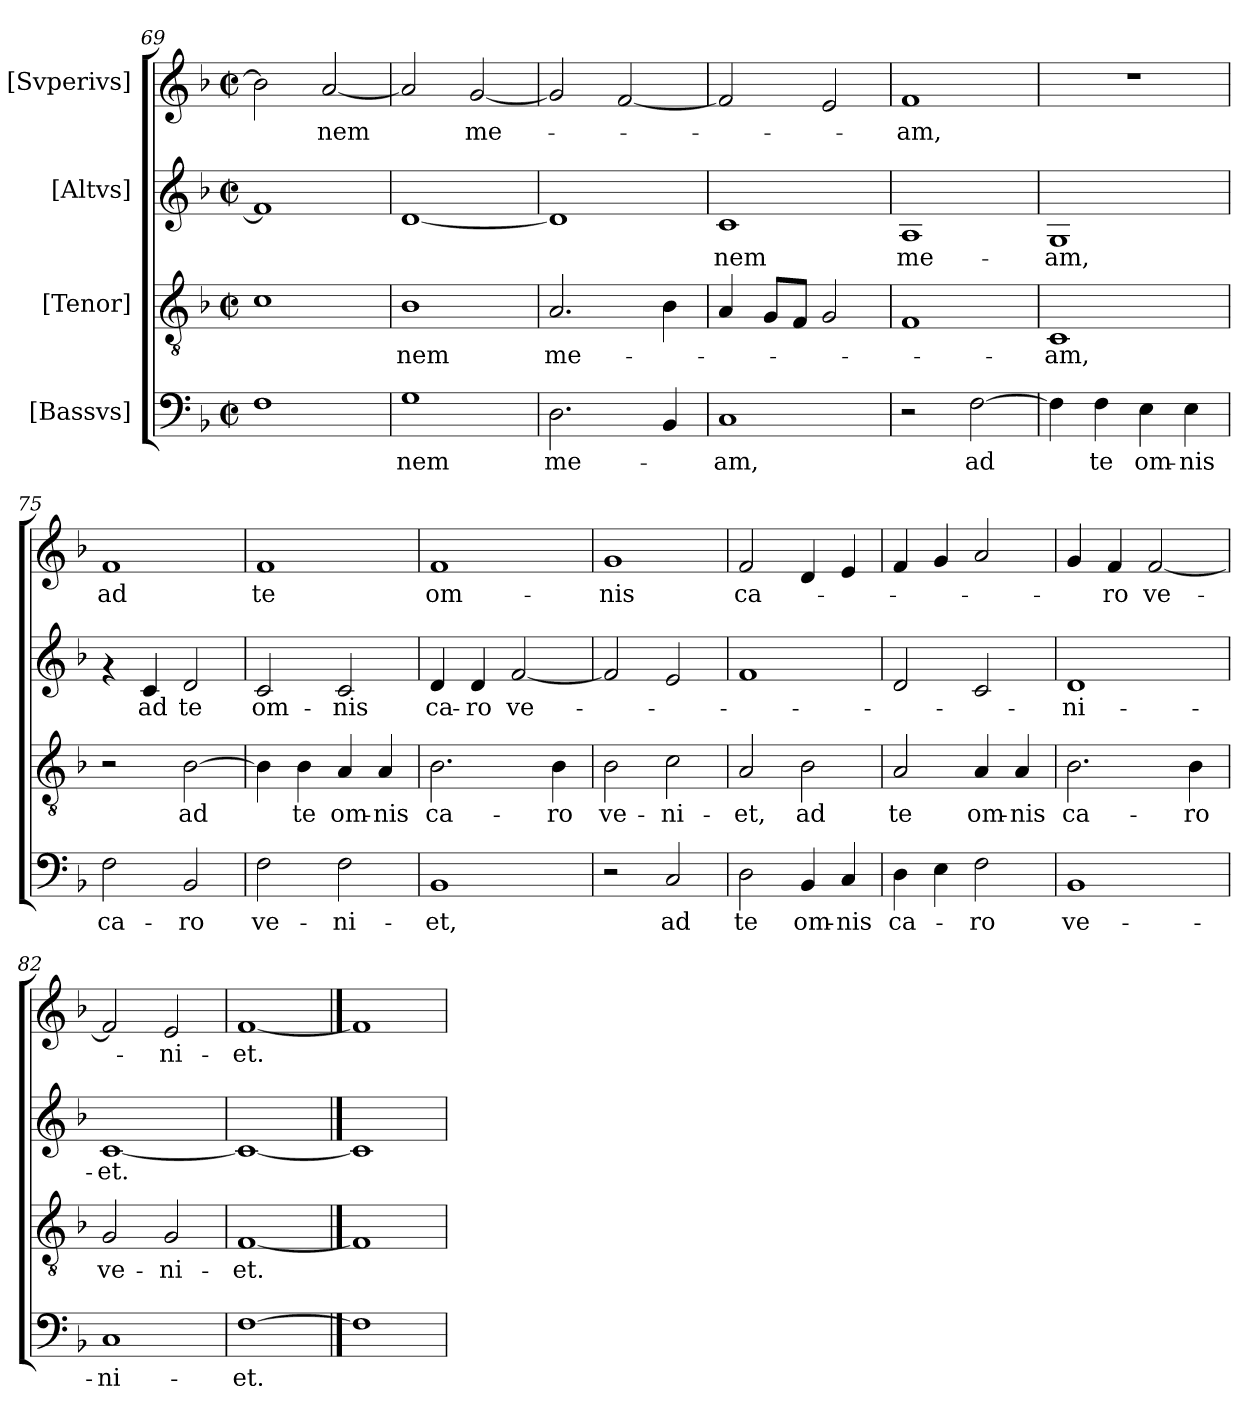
**kern	**text	**kern	**text	**kern	**text	**kern	**text
*part4	*part4	*part3	*part3	*part2	*part2	*part1	*part1
*staff4	*staff4	*staff3	*staff3	*staff2	*staff2	*staff1	*staff1
*I"[Bassvs]	*	*I"[Tenor]	*	*I"[Altvs]	*	*I"[Svperivs]	*
*clefF4	*	*clefGv2	*	*clefG2	*	*clefG2	*
*k[b-]	*	*k[b-]	*	*k[b-]	*	*k[b-]	*
*F:	*	*F:	*	*F:	*	*F:	*
*M2/2	*	*M2/2	*	*M2/2	*	*M2/2	*
*met(c|)	*	*met(c|)	*	*met(c|)	*	*met(c|)	*
=69	=69	=69	=69	=69	=69	=69	=69
1F	.	1c	.	1f]	.	2b-\]	.
!	!	!	!	!	!	!	!LO:LY:b
.	.	.	.	.	.	[<2a/	-nem
!!LO:LB:g=z
=70	=70	=70	=70	=70	=70	=70	=70
!	!LO:LY:b	!	!LO:LY:b	!	!	!	!
1G	-nem	1B-	-nem	[<1d	.	2a/]	.
!	!	!	!	!	!	!	!LO:LY:b
.	.	.	.	.	.	[<2g/	me-
=71	=71	=71	=71	=71	=71	=71	=71
!	!LO:LY:b	!	!LO:LY:b	!	!	!	!
2.D\	me-	2.A/	me-	1d]	.	2g/]	.
.	.	.	.	.	.	[<2f/	.
4BB-/	.	4B-\	.	.	.	.	.
=72	=72	=72	=72	=72	=72	=72	=72
!	!LO:LY:b	!	!	!	!LO:LY:b	!	!
1C	-am,	4A/	.	1c	-nem	2f/]	.
.	.	8G/L	.	.	.	.	.
.	.	8F/J	.	.	.	.	.
.	.	2G/	.	.	.	2e/	.
=73	=73	=73	=73	=73	=73	=73	=73
!	!	!	!	!	!LO:LY:b	!	!LO:LY:b
2r	.	1F	.	1A	me-	1f	-am,
!	!LO:LY:b	!	!	!	!	!	!
[>2F\	ad	.	.	.	.	.	.
=74	=74	=74	=74	=74	=74	=74	=74
!	!	!	!LO:LY:b	!	!LO:LY:b	!	!
4F\]	.	1C	-am,	1G	-am,	1r	.
!	!LO:LY:b	!	!	!	!	!	!
4F\	te	.	.	.	.	.	.
!	!LO:LY:b	!	!	!	!	!	!
4E\	om-	.	.	.	.	.	.
!	!LO:LY:b	!	!	!	!	!	!
4E\	-nis	.	.	.	.	.	.
=75	=75	=75	=75	=75	=75	=75	=75
!	!LO:LY:b	!	!	!	!	!	!LO:LY:b
2F\	ca-	2r	.	4rf	.	1f	ad
!	!	!	!	!	!LO:LY:b	!	!
.	.	.	.	4c/	ad	.	.
!	!LO:LY:b	!	!LO:LY:b	!	!LO:LY:b	!	!
2BB-/	-ro	[>2B-\	ad	2d/	te	.	.
=76	=76	=76	=76	=76	=76	=76	=76
!	!LO:LY:b	!	!	!	!LO:LY:b	!	!LO:LY:b
2F\	ve-	4B-\]	.	2c/	om-	1f	te
!	!	!	!LO:LY:b	!	!	!	!
.	.	4B-\	te	.	.	.	.
!	!LO:LY:b	!	!LO:LY:b	!	!LO:LY:b	!	!
2F\	-ni-	4A/	om-	2c/	-nis	.	.
!	!	!	!LO:LY:b	!	!	!	!
.	.	4A/	-nis	.	.	.	.
!!LO:PB:g=z
=77	=77	=77	=77	=77	=77	=77	=77
!	!LO:LY:b	!	!LO:LY:b	!	!LO:LY:b	!	!LO:LY:b
1BB-	-et,	2.B-\	ca-	4d/	ca-	1f	om-
!	!	!	!	!	!LO:LY:b	!	!
.	.	.	.	4d/	-ro	.	.
!	!	!	!	!	!LO:LY:b	!	!
.	.	.	.	[<2f/	ve-	.	.
!	!	!	!LO:LY:b	!	!	!	!
.	.	4B-\	-ro	.	.	.	.
=78	=78	=78	=78	=78	=78	=78	=78
!	!	!	!LO:LY:b	!	!	!	!LO:LY:b
2r	.	2B-\	ve-	2f/]	.	1g	-nis
!	!LO:LY:b	!	!LO:LY:b	!	!	!	!
2C/	ad	2c\	-ni-	2e/	.	.	.
=79	=79	=79	=79	=79	=79	=79	=79
!	!LO:LY:b	!	!LO:LY:b	!	!	!	!LO:LY:b
2D\	te	2A/	-et,	1f	.	2f/	ca-
!	!LO:LY:b	!	!LO:LY:b	!	!	!	!
4BB-/	om-	2B-\	ad	.	.	4d/	.
!	!LO:LY:b	!	!	!	!	!	!
4C/	-nis	.	.	.	.	4e/	.
=80	=80	=80	=80	=80	=80	=80	=80
!	!LO:LY:b	!	!LO:LY:b	!	!	!	!
4D\	ca-	2A/	te	2d/	.	4f/	.
4E\	.	.	.	.	.	4g/	.
!	!LO:LY:b	!	!LO:LY:b	!	!	!	!
2F\	-ro	4A/	om-	2c/	.	2a/	.
!	!	!	!LO:LY:b	!	!	!	!
.	.	4A/	-nis	.	.	.	.
=81	=81	=81	=81	=81	=81	=81	=81
!	!LO:LY:b	!	!LO:LY:b	!	!LO:LY:b	!	!
1BB-	ve-	2.B-\	ca-	1d	-ni-	4g/	.
!	!	!	!	!	!	!	!LO:LY:b
.	.	.	.	.	.	4f/	-ro
!	!	!	!	!	!	!	!LO:LY:b
.	.	.	.	.	.	[<2f/	ve-
!	!	!	!LO:LY:b	!	!	!	!
.	.	4B-\	-ro	.	.	.	.
=82	=82	=82	=82	=82	=82	=82	=82
!	!LO:LY:b	!	!LO:LY:b	!	!LO:LY:b	!	!
1C	-ni-	2G/	ve-	[<1c	-et.	2f/]	.
!	!	!	!LO:LY:b	!	!	!	!LO:LY:b
.	.	2G/	-ni-	.	.	2e/	-ni-
=83	=83	=83	=83	=83	=83	=83	=83
!	!LO:LY:b	!	!LO:LY:b	!	!	!	!LO:LY:b
[1F	-et.	[1F	-et.	1c_	.	[1f	-et.
==84	==84	==84	==84	==84	==84	==84	==84
1F]	.	1F]	.	1c]	.	1f]	.
=	=	=	=	=	=	=	=
*-	*-	*-	*-	*-	*-	*-	*-
